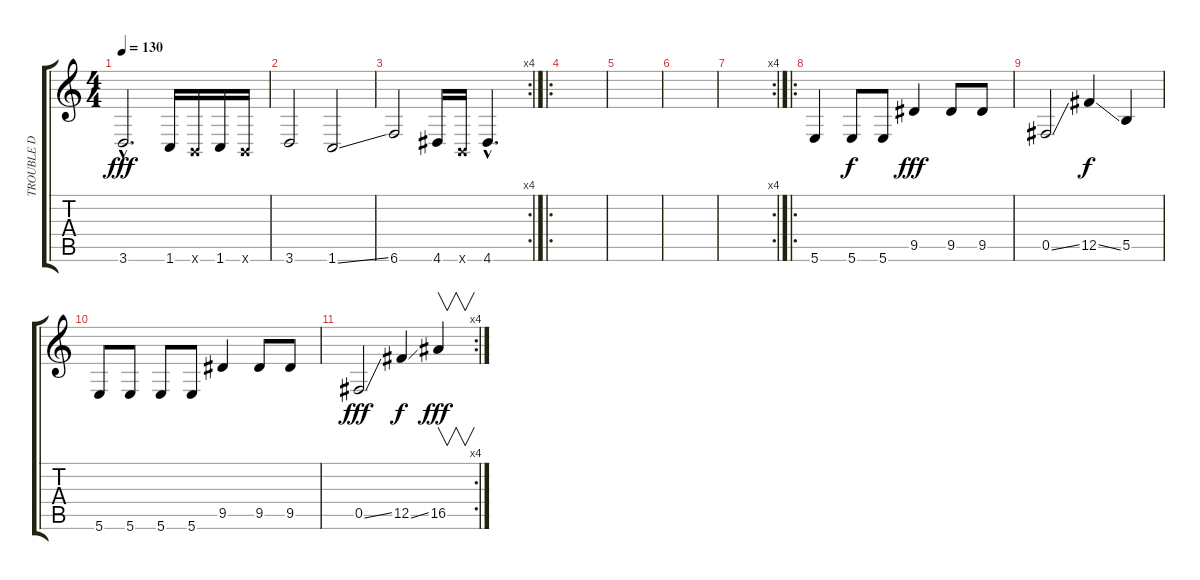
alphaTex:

\track ("TROUBLE D" "TROUBLE D") {instrument electricbassfinger}
\staff {score tabs}
\tuning (Db4 Ab3 E3 B2 Gb2 B1) {hide}
\ts (4 4)
\tempo 130
\clef g2
\ks c
3.6{hac}.2{d dy fff} 1.6.16 0.6{x}.16 1.6.16 0.6{x}.16 |
3.6.2 1.6{ss}.2 |
\rc 4
6.6.2 4.6.16 0.6{x}.16 4.6{hac}.4{d} |
\ro
|
|
|
\rc 4
|
\ro
5.6.4 5.6.8{dy f} 5.6.8 9.5.4{dy fff} 9.5.8 9.5.8 |
0.5{ss}.2 12.5{ss}.4{dy f} 5.5.4 |
5.6.8 5.6.8 5.6.8 5.6.8 9.5.4 9.5.8 9.5.8 |
\rc 4
0.5{ss}.2{dy fff} 12.5{ss}.4{dy f} 16.5.4{v dy fff}
